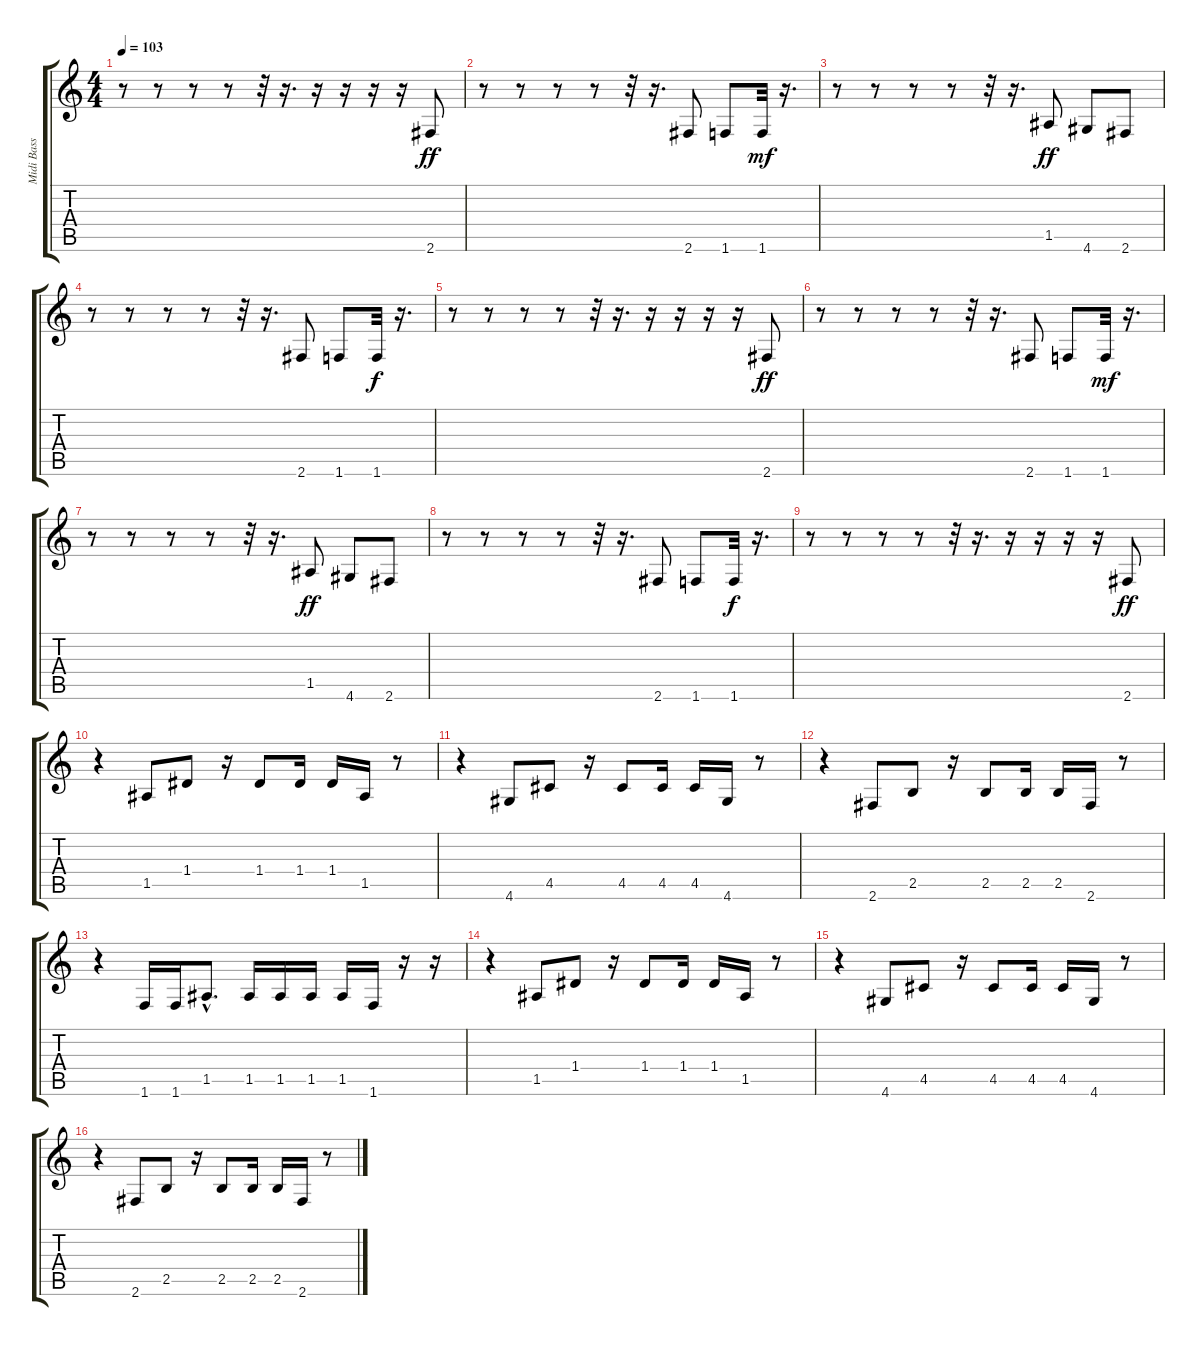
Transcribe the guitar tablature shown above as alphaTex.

\track ("Midi Bass :(" "Midi Bass ") {instrument electricbassfinger}
\staff {score tabs}
\tuning (E4 B3 G3 D3 A2 E2) {hide}
\ts (4 4)
\tempo 103
\clef g2
\ks c
r.8{dy f} r.8 r.8 r.8 r.32 r.16{d} r.16 r.16 r.16 r.16 2.6.8{dy ff} |
r.8 r.8 r.8 r.8 r.32 r.16{d} 2.6.8 1.6.8 1.6.32{dy mf} r.16{d} |
r.8 r.8 r.8 r.8 r.32 r.16{d} 1.5.8{dy ff} 4.6.8 2.6.8 |
r.8 r.8 r.8 r.8 r.32 r.16{d} 2.6.8 1.6.8 1.6.32{dy f} r.16{d} |
r.8 r.8 r.8 r.8 r.32 r.16{d} r.16 r.16 r.16 r.16 2.6.8{dy ff} |
r.8 r.8 r.8 r.8 r.32 r.16{d} 2.6.8 1.6.8 1.6.32{dy mf} r.16{d} |
r.8 r.8 r.8 r.8 r.32 r.16{d} 1.5.8{dy ff} 4.6.8 2.6.8 |
r.8 r.8 r.8 r.8 r.32 r.16{d} 2.6.8 1.6.8 1.6.32{dy f} r.16{d} |
r.8 r.8 r.8 r.8 r.32 r.16{d} r.16 r.16 r.16 r.16 2.6.8{dy ff} |
r.4 1.5.8 1.4.8 r.16 1.4.8 1.4.16 1.4.16 1.5.16 r.8 |
r.4 4.6.8 4.5.8 r.16 4.5.8 4.5.16 4.5.16 4.6.16 r.8 |
r.4 2.6.8 2.5.8 r.16 2.5.8 2.5.16 2.5.16 2.6.16 r.8 |
r.4 1.6.16 1.6.16 1.5{hac}.8{d} 1.5.16 1.5.16 1.5.16 1.5.16 1.6.16 r.16 r.16 |
r.4 1.5.8 1.4.8 r.16 1.4.8 1.4.16 1.4.16 1.5.16 r.8 |
r.4 4.6.8 4.5.8 r.16 4.5.8 4.5.16 4.5.16 4.6.16 r.8 |
r.4 2.6.8 2.5.8 r.16 2.5.8 2.5.16 2.5.16 2.6.16 r.8
